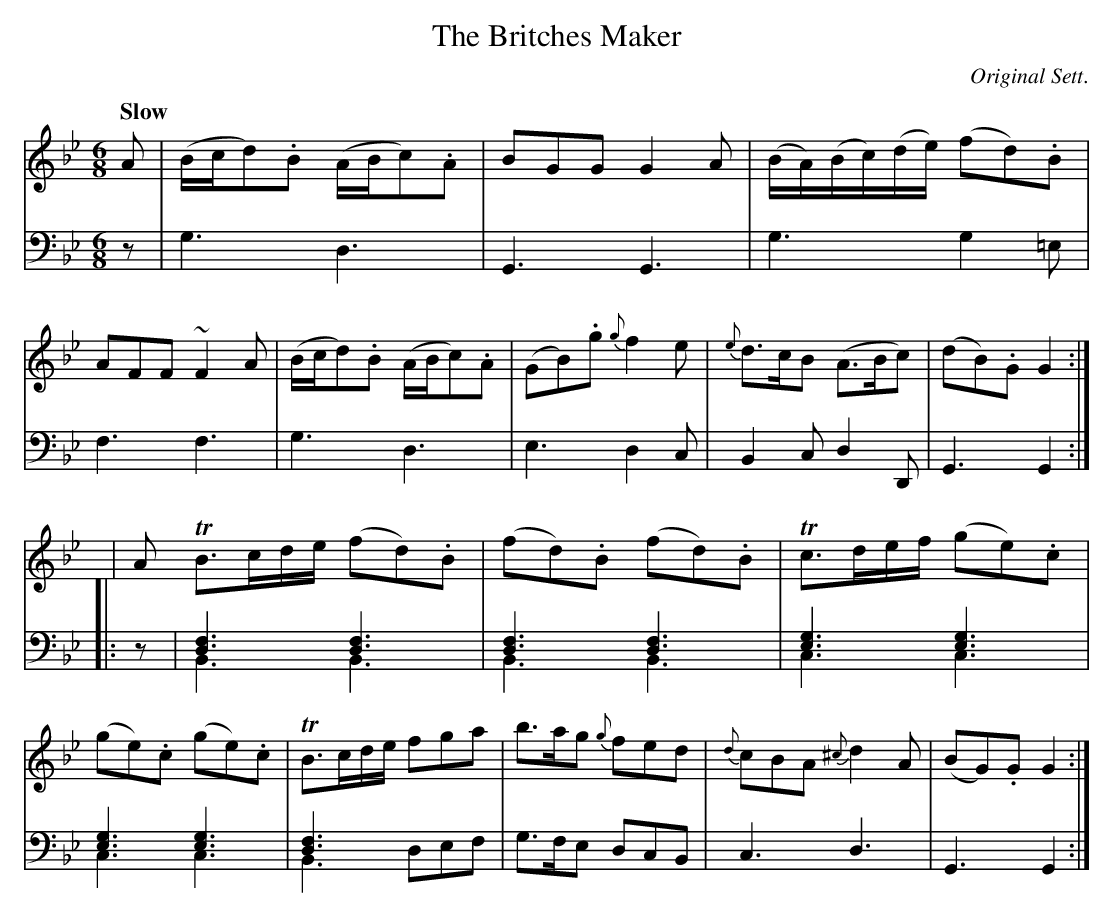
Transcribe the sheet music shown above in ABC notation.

X:1
T: The Britches Maker
O: Original Sett.
M: 6/8
L: 1/8
Q: "Slow"
K: Gm
V: 1 staves=2
A |\
(B/c/d).B (A/B/c).A | BGG G2A | (B/A/)(B/c/)(d/e/) (fd).B | AFF ~F2A |\
(B/c/d).B (A/B/c).A | (GB).g {g}f2e | {e}d>cB (A>Bc) | (dB).G G2 :|
|: |A \
TB>cd/e/ (fd).B | (fd).B (fd).B | Tc>de/f/ (ge).c | (ge).c (ge).c |\
TB>cd/e/ fga | b>ag {g}fed | {d}cBA {^c}d2A | (BG).G G2 :|
V: 2 clef=bass middle=d
z |\
g3 d3 | G3 G3 | g3 g2=e | f3 f3 | g3 d3 | e3 d2c | B2c d2D | G3 G2 :||: z |
[f3d3] [f3d3] & B3 B3 | [f3d3] [f3d3] & B3 B3 |\
[e3g3] [e3g3] & c3 c3 | [e3g3] [e3g3] & c3 c3 |\
[f3d3] x3 & B3 def | g>fe dcB | c3 d3 | G3 G2 :|
